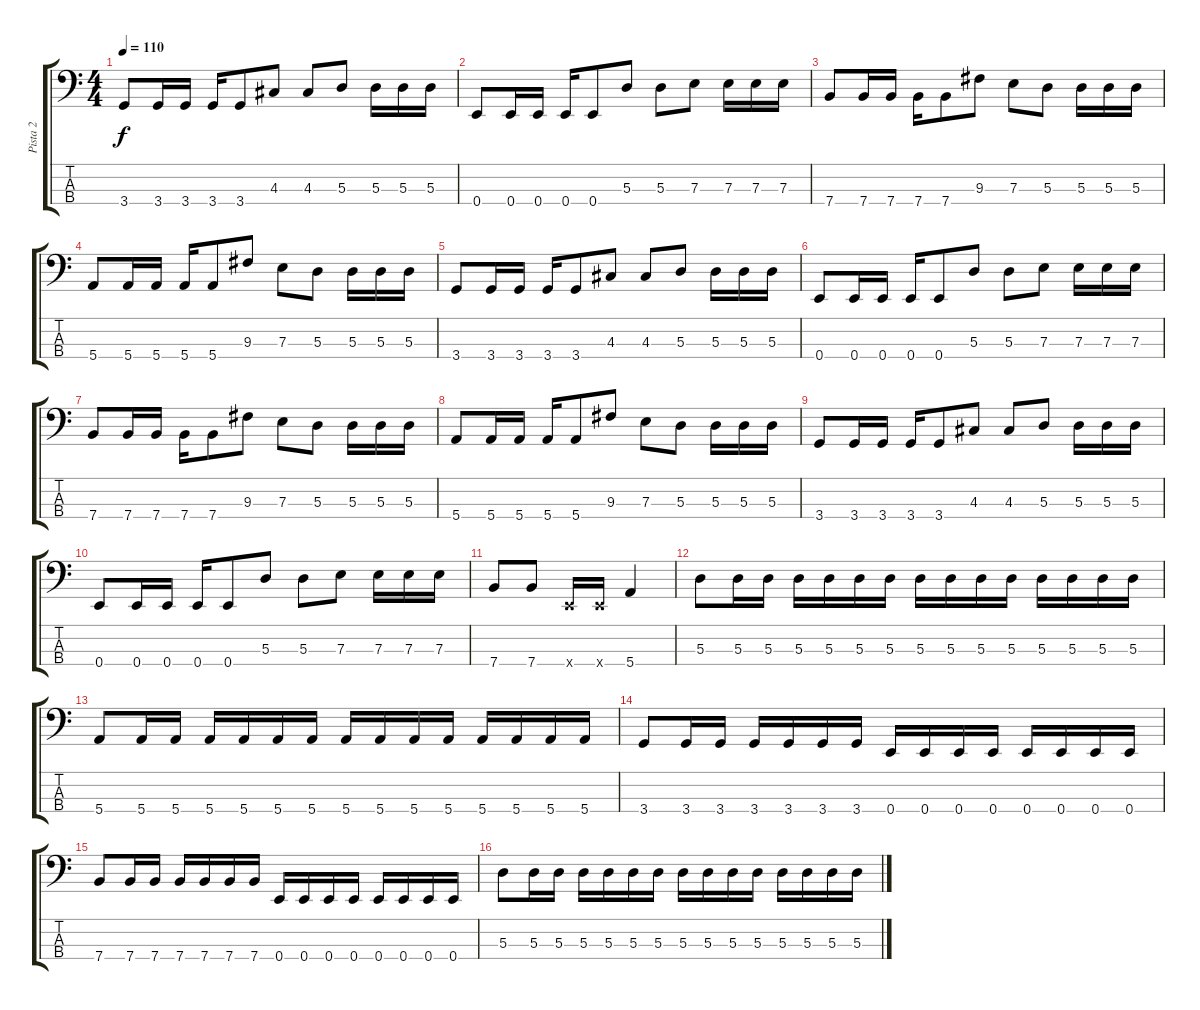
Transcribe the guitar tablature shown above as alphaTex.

\track ("Pista 2" "Pista 2") {instrument electricbassfinger}
\staff {score tabs}
\tuning (G2 D2 A1 E1) {hide}
\ts (4 4)
\tempo 110
\clef f4
\ks c
3.4.8{dy f} 3.4.16 3.4.16 3.4.16 3.4.8 4.3.8 4.3.8 5.3.8 5.3.16 5.3.16 5.3.16 |
0.4.8 0.4.16 0.4.16 0.4.16 0.4.8 5.3.8 5.3.8 7.3.8 7.3.16 7.3.16 7.3.16 |
7.4.8 7.4.16 7.4.16 7.4.16 7.4.8 9.3.8 7.3.8 5.3.8 5.3.16 5.3.16 5.3.16 |
5.4.8 5.4.16 5.4.16 5.4.16 5.4.8 9.3.8 7.3.8 5.3.8 5.3.16 5.3.16 5.3.16 |
3.4.8 3.4.16 3.4.16 3.4.16 3.4.8 4.3.8 4.3.8 5.3.8 5.3.16 5.3.16 5.3.16 |
0.4.8 0.4.16 0.4.16 0.4.16 0.4.8 5.3.8 5.3.8 7.3.8 7.3.16 7.3.16 7.3.16 |
7.4.8 7.4.16 7.4.16 7.4.16 7.4.8 9.3.8 7.3.8 5.3.8 5.3.16 5.3.16 5.3.16 |
5.4.8 5.4.16 5.4.16 5.4.16 5.4.8 9.3.8 7.3.8 5.3.8 5.3.16 5.3.16 5.3.16 |
3.4.8 3.4.16 3.4.16 3.4.16 3.4.8 4.3.8 4.3.8 5.3.8 5.3.16 5.3.16 5.3.16 |
0.4.8 0.4.16 0.4.16 0.4.16 0.4.8 5.3.8 5.3.8 7.3.8 7.3.16 7.3.16 7.3.16 |
7.4.8 7.4.8 0.4{x}.16 0.4{x}.16 5.4.4 |
5.3.8 5.3.16 5.3.16 5.3.16 5.3.16 5.3.16 5.3.16 5.3.16 5.3.16 5.3.16 5.3.16 5.3.16 5.3.16 5.3.16 5.3.16 |
5.4.8 5.4.16 5.4.16 5.4.16 5.4.16 5.4.16 5.4.16 5.4.16 5.4.16 5.4.16 5.4.16 5.4.16 5.4.16 5.4.16 5.4.16 |
3.4.8 3.4.16 3.4.16 3.4.16 3.4.16 3.4.16 3.4.16 0.4.16 0.4.16 0.4.16 0.4.16 0.4.16 0.4.16 0.4.16 0.4.16 |
7.4.8 7.4.16 7.4.16 7.4.16 7.4.16 7.4.16 7.4.16 0.4.16 0.4.16 0.4.16 0.4.16 0.4.16 0.4.16 0.4.16 0.4.16 |
5.3.8 5.3.16 5.3.16 5.3.16 5.3.16 5.3.16 5.3.16 5.3.16 5.3.16 5.3.16 5.3.16 5.3.16 5.3.16 5.3.16 5.3.16
